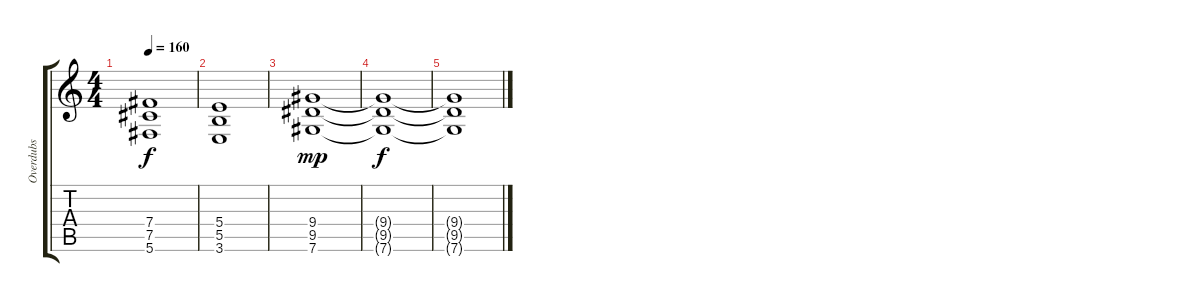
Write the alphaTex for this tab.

\track ("Overdubs" "Overdubs") {instrument distortionguitar}
\staff {score tabs}
\tuning (Db4 Ab3 E3 B2 Gb2 Db2) {hide}
\ts (4 4)
\tempo 160
\clef g2
\ks c
(7.4 7.5 5.6).1{dy f} |
(5.4 5.5 3.6).1 |
(9.4 9.5 7.6).1{dy mp} |
(9.4{t} 9.5{t} 7.6{t}).1{dy f} |
(9.4{t} 9.5{t} 7.6{t}).1
